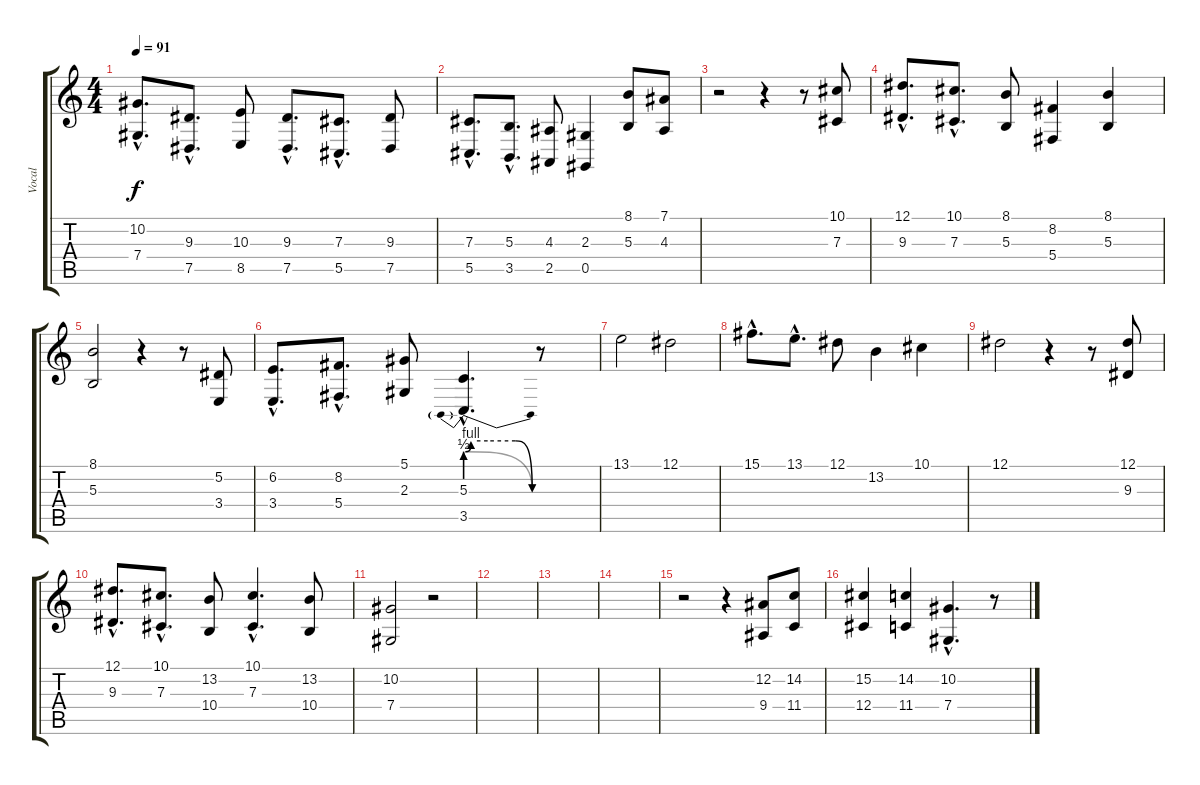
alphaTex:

\track ("Vocal" "Vocal") {instrument violin}
\staff {score tabs}
\tuning (Eb4 Bb3 Gb3 Db3 Ab2 Eb2) {hide}
\ts (4 4)
\tempo 91
\clef g2
\ks c
(10.2{hac} 7.4{hac}).8{d dy f} (9.3{hac} 7.5{hac}).8{d} (10.3 8.5).8 (9.3{hac} 7.5{hac}).8{d} (7.3{hac} 5.5{hac}).8{d} (9.3 7.5).8 |
(7.3{hac} 5.5{hac}).8{d} (5.3{hac} 3.5{hac}).8{d} (4.3 2.5).8 (2.3 0.5).4 (8.1 5.3).8 (7.1 4.3).8 |
r.2 r.4 r.8 (10.1 7.3).8 |
(12.1{hac} 9.3{hac}).8{d} (10.1{hac} 7.3{hac}).8{d} (8.1 5.3).8 (8.2 5.4).4 (8.1 5.3).4 |
(8.1 5.3).2 r.4 r.8 (5.2 3.4).8 |
(6.2{hac} 3.4{hac}).8{d} (8.2{hac} 5.4{hac}).8{d} (5.1 2.3).8 (5.3{be (custom 0 2 5 4 20 4 45 4 60 0) hac} 3.5{be (prebendrelease 0 2 60 0) hac}).4{d} r.8 |
13.1.2 12.1.2 |
15.1{hac}.8{d} 13.1{hac}.8{d} 12.1.8 13.2.4 10.1.4 |
12.1.2 r.4 r.8 (12.1 9.3).8 |
(12.1{hac} 9.3{hac}).8{d} (10.1{hac} 7.3{hac}).8{d} (13.2 10.4).8 (10.1{hac} 7.3{hac}).4{d} (13.2 10.4).8 |
(10.2 7.4).2 r.2 |
|
|
|
r.2 r.4 (12.2 9.4).8 (14.2 11.4).8 |
(15.2 12.4).4 (14.2 11.4).4 (10.2{hac} 7.4{hac}).4{d} r.8
